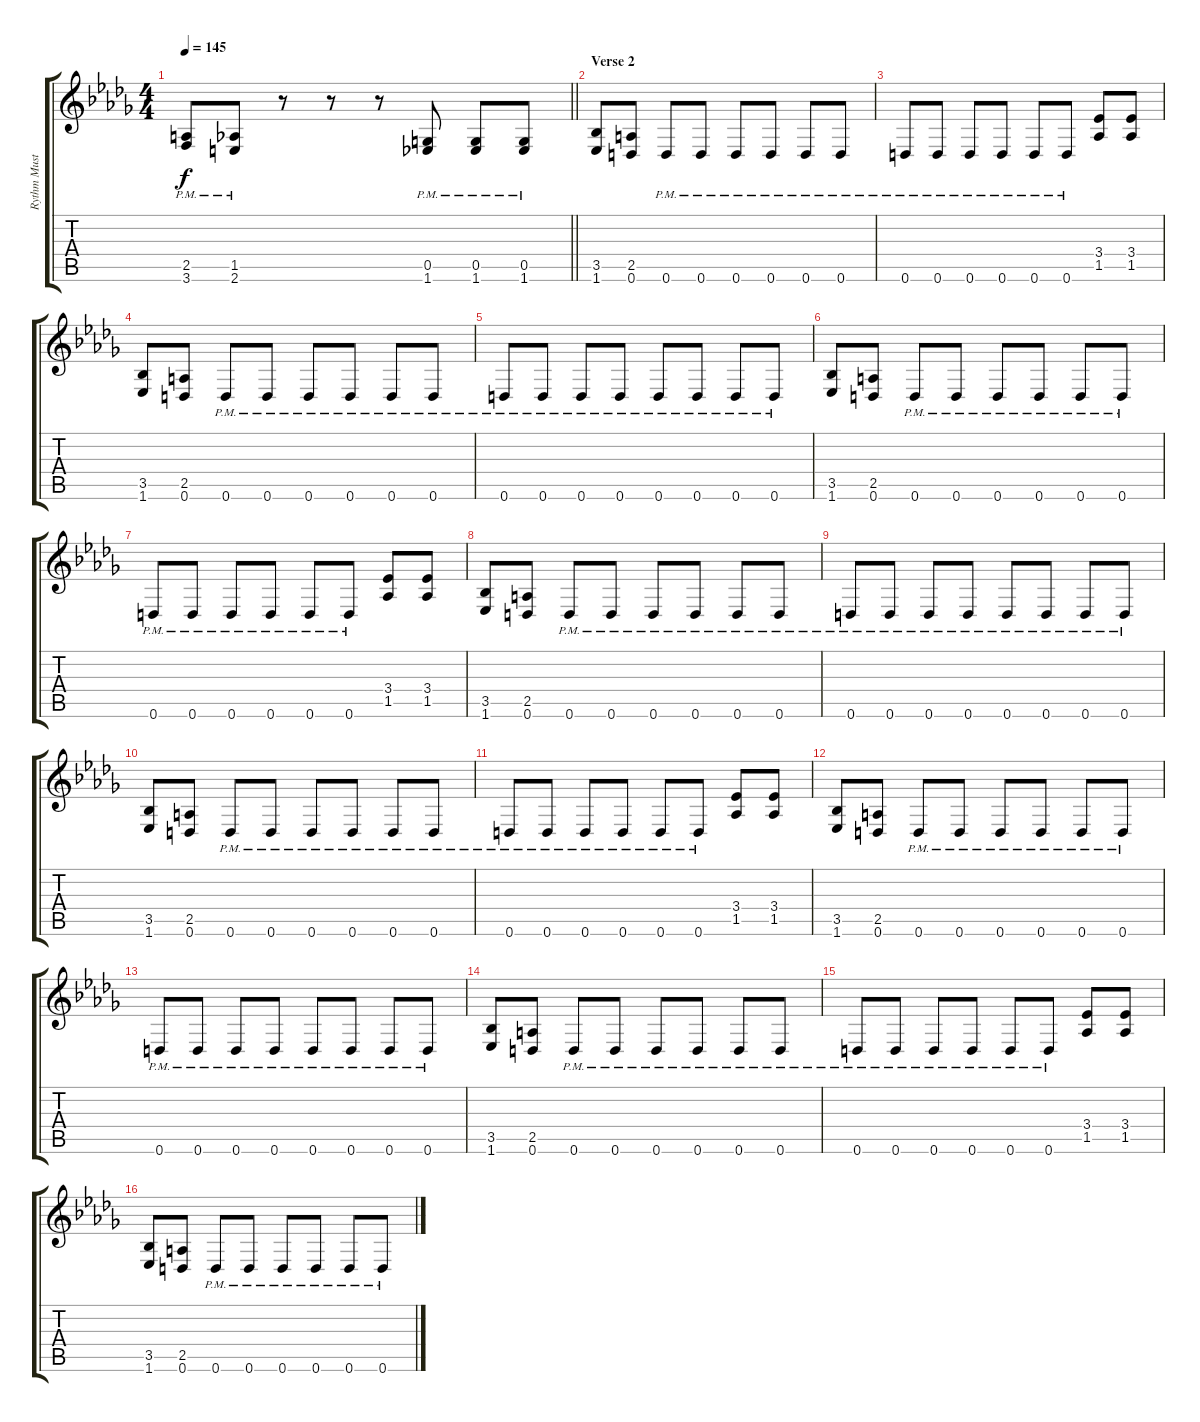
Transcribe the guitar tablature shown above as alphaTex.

\track ("Rythm Mustaine" "Rythm Must") {instrument distortionguitar}
\staff {score tabs}
\tuning (D4 A3 F3 C3 G2 D2) {hide}
\ts (4 4)
\tempo 145
\clef g2
\barLineRight lightlight
\ks db
(2.5{pm} 3.6{pm}).8{dy f} (1.5{pm} 2.6{pm}).8 r.8 r.8 r.8 (0.5{pm} 1.6{pm}).8 (0.5{pm} 1.6{pm}).8 (0.5{pm} 1.6{pm}).8 |
\section ("" "Verse 2")
(3.5 1.6).8 (2.5 0.6).8 0.6{pm}.8 0.6{pm}.8 0.6{pm}.8 0.6{pm}.8 0.6{pm}.8 0.6{pm}.8 |
0.6{pm}.8 0.6{pm}.8 0.6{pm}.8 0.6{pm}.8 0.6{pm}.8 0.6{pm}.8 (3.4 1.5).8 (3.4 1.5).8 |
(3.5 1.6).8 (2.5 0.6).8 0.6{pm}.8 0.6{pm}.8 0.6{pm}.8 0.6{pm}.8 0.6{pm}.8 0.6{pm}.8 |
0.6{pm}.8 0.6{pm}.8 0.6{pm}.8 0.6{pm}.8 0.6{pm}.8 0.6{pm}.8 0.6{pm}.8 0.6{pm}.8 |
(3.5 1.6).8 (2.5 0.6).8 0.6{pm}.8 0.6{pm}.8 0.6{pm}.8 0.6{pm}.8 0.6{pm}.8 0.6{pm}.8 |
0.6{pm}.8 0.6{pm}.8 0.6{pm}.8 0.6{pm}.8 0.6{pm}.8 0.6{pm}.8 (3.4 1.5).8 (3.4 1.5).8 |
(3.5 1.6).8 (2.5 0.6).8 0.6{pm}.8 0.6{pm}.8 0.6{pm}.8 0.6{pm}.8 0.6{pm}.8 0.6{pm}.8 |
0.6{pm}.8 0.6{pm}.8 0.6{pm}.8 0.6{pm}.8 0.6{pm}.8 0.6{pm}.8 0.6{pm}.8 0.6{pm}.8 |
(3.5 1.6).8 (2.5 0.6).8 0.6{pm}.8 0.6{pm}.8 0.6{pm}.8 0.6{pm}.8 0.6{pm}.8 0.6{pm}.8 |
0.6{pm}.8 0.6{pm}.8 0.6{pm}.8 0.6{pm}.8 0.6{pm}.8 0.6{pm}.8 (3.4 1.5).8 (3.4 1.5).8 |
(3.5 1.6).8 (2.5 0.6).8 0.6{pm}.8 0.6{pm}.8 0.6{pm}.8 0.6{pm}.8 0.6{pm}.8 0.6{pm}.8 |
0.6{pm}.8 0.6{pm}.8 0.6{pm}.8 0.6{pm}.8 0.6{pm}.8 0.6{pm}.8 0.6{pm}.8 0.6{pm}.8 |
(3.5 1.6).8 (2.5 0.6).8 0.6{pm}.8 0.6{pm}.8 0.6{pm}.8 0.6{pm}.8 0.6{pm}.8 0.6{pm}.8 |
0.6{pm}.8 0.6{pm}.8 0.6{pm}.8 0.6{pm}.8 0.6{pm}.8 0.6{pm}.8 (3.4 1.5).8 (3.4 1.5).8 |
(3.5 1.6).8 (2.5 0.6).8 0.6{pm}.8 0.6{pm}.8 0.6{pm}.8 0.6{pm}.8 0.6{pm}.8 0.6{pm}.8
